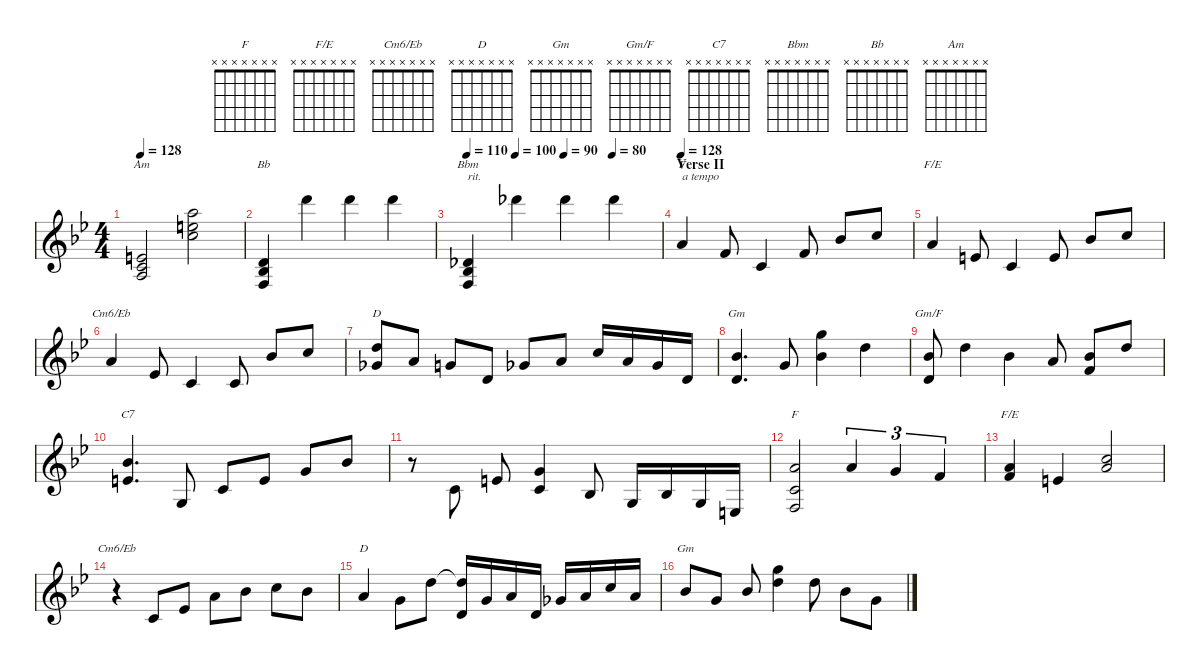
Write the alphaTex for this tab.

\defaultSystemsLayout 4
\hideDynamics
\bracketExtendMode groupsimilarinstruments
\singleTrackTrackNamePolicy hidden
\multiTrackTrackNamePolicy hidden
\firstSystemTrackNameMode fullname
\firstSystemTrackNameOrientation horizontal
\otherSystemsTrackNameOrientation horizontal
\extendBarLines
\track ("Piano-bu" "pno.") {defaultSystemsLayout 4 instrument acousticgrandpiano}
\staff {score}
\tuning (E4 B3 G3 D3 A2 E2 B1)
\chord ("F" x x x x x x x)
\chord ("F/E" x x x x x x x)
\chord ("Cm6/Eb" x x x x x x x)
\chord ("D" x x x x x x x)
\chord ("Gm" x x x x x x x)
\chord ("Gm/F" x x x x x x x)
\chord ("C7" x x x x x x x)
\chord ("Bbm" x x x x x x x)
\chord ("Bb" x x x x x x x)
\chord ("Am" x x x x x x x)
\ts (4 4)
\tempo 128
\clef g2
\ks bb
(14.4{acc forcenatural} 15.5{acc forcenatural} 17.6{acc forcenatural}).2{ch "Am" dy f beam Up} (17.1{acc forcenatural} 17.2{acc forcenatural} 17.3{acc forcenatural}).2{beam Down} |
(12.4{acc forcenatural} 13.5{acc b} 13.6{acc forcenatural}).4{ch "Bb" beam Up} 22.1{acc forcenatural}.4{beam Down} 22.1{acc forcenatural}.4{beam Down} 22.1{acc forcenatural}.4{beam Down} |
\tempo 110
\tempo (100 0.25)
\tempo (90 0.5)
\tempo (80 0.75)
(16.5{acc b} 18.6{acc b} 18.7{acc forcenatural}).4{ch "Bbm" txt "rit." beam Up} 21.1{acc b}.4{beam Down} 21.1{acc b}.4{beam Down} 21.1{acc b}.4{beam Down} |
\section ("" "Verse II")
\tempo 128
14.3{acc forcenatural}.4{ch "F" txt "a tempo" beam Up} 15.4{acc forcenatural}.8{beam Up} 15.5{acc forcenatural}.4{beam Up} 15.4{acc forcenatural}.8{beam Up} 15.3{acc b}.8{beam Up} 17.3{acc forcenatural}.8{beam Up} |
14.3{acc forcenatural}.4{ch "F/E" beam Up} 14.4{acc forcenatural}.8{beam Up} 15.5{acc forcenatural}.4{beam Up} 14.4{acc forcenatural}.8{beam Up} 15.3{acc b}.8{beam Up} 17.3{acc forcenatural}.8{beam Up} |
14.3{acc forcenatural}.4{ch "Cm6/Eb" beam Up} 13.4{acc b}.8{beam Up} 15.5{acc forcenatural}.4{beam Up} 15.5{acc forcenatural}.8{beam Up} 15.3{acc b}.8{beam Up} 17.3{acc forcenatural}.8{beam Up} |
(15.2{acc forcenatural} 16.4{acc b}).8{ch "D" beam Up} 14.3{acc forcenatural}.8{beam Up} 12.3{acc forcenatural}.8{beam Up} 12.4{acc forcenatural}.8{beam Up} 16.4{acc b}.8{beam Up} 14.3{acc forcenatural}.8{beam Up} 17.3{acc forcenatural}.16{beam Up} 14.3{acc forcenatural}.16{beam Up} 16.4{acc b}.16{beam Up} 12.4{acc forcenatural}.16{beam Up} |
(15.3{acc b} 12.4{acc forcenatural}).4{d ch "Gm" beam Up} 12.3{acc forcenatural}.8{beam Up} (15.1{acc forcenatural} 15.3{acc b}).4{beam Down} 15.2{acc forcenatural}.4{beam Down} |
(15.3{acc b} 12.4{acc forcenatural}).8{ch "Gm/F" beam Up} 15.2{acc forcenatural}.4{beam Down} 15.3{acc b}.4{beam Down} 14.3{acc forcenatural}.8{beam Up} (15.3{acc b} 15.4{acc forcenatural}).8{beam Up} 15.2{acc forcenatural}.8{beam Up} |
(25.5{acc b} 29.7{acc forcenatural}).4{d ch "C7" beam Up} 15.6{acc forcenatural}.8{beam Up} 15.5{acc forcenatural}.8{beam Up} 14.4{acc forcenatural}.8{beam Up} 12.3{acc forcenatural}.8{beam Up} 15.3{acc b}.8{beam Up} |
r.8{beam Down} 15.5{acc forcenatural}.8{beam Up} 14.4{acc forcenatural}.8{beam Up} (12.3{acc forcenatural} 15.5{acc forcenatural}).4{beam Up} 13.5{acc b}.8{beam Up} 15.6{acc forcenatural}.16{beam Up} 13.5{acc b}.16{beam Up} 15.6{acc forcenatural}.16{beam Up} 12.6{acc forcenatural}.16{beam Up} |
(14.3{acc forcenatural} 15.5{acc forcenatural} 13.6{acc forcenatural}).2{ch "F" beam Up} 14.3{acc forcenatural}.4{tu (3 2) beam Up} 12.3{acc forcenatural}.4{tu (3 2) beam Up} 15.4{acc forcenatural}.4{tu (3 2) beam Up} |
(14.3{acc forcenatural} 15.4{acc forcenatural}).4{ch "F/E" beam Up} 14.4{acc forcenatural}.4{beam Up} (13.2{acc forcenatural} 14.3{acc forcenatural}).2{beam Up} |
r.4{ch "Cm6/Eb" beam Down} 15.5{acc forcenatural}.8{beam Up} 13.4{acc b}.8{beam Up} 14.3{acc forcenatural}.8{beam Down} 15.3{acc b}.8{beam Down} 13.2{acc forcenatural}.8{beam Down} 15.3{acc b}.8{beam Down} |
14.3{acc forcenatural}.4{ch "D" beam Up} 12.3{acc forcenatural}.8{beam Down} 15.2{acc forcenatural}.8{beam Down} (15.2{t acc forcenatural} 12.4{acc forcenatural}).16{beam Up} 12.3{acc forcenatural}.16{beam Up} 14.3{acc forcenatural}.16{beam Up} 12.4{acc forcenatural}.16{beam Up} 16.4{acc b}.16{beam Up} 14.3{acc forcenatural}.16{beam Up} 17.3{acc forcenatural}.16{beam Up} 14.3{acc forcenatural}.16{beam Up} |
15.3{acc b}.8{ch "Gm" beam Up} 12.3{acc forcenatural}.8{beam Up} 15.3{acc b}.8{beam Up} (15.1{acc forcenatural} 15.2{acc forcenatural}).4{beam Down} 15.2{acc forcenatural}.8{beam Down} 15.3{acc b}.8{beam Down} 12.3{acc forcenatural}.8{beam Down}
